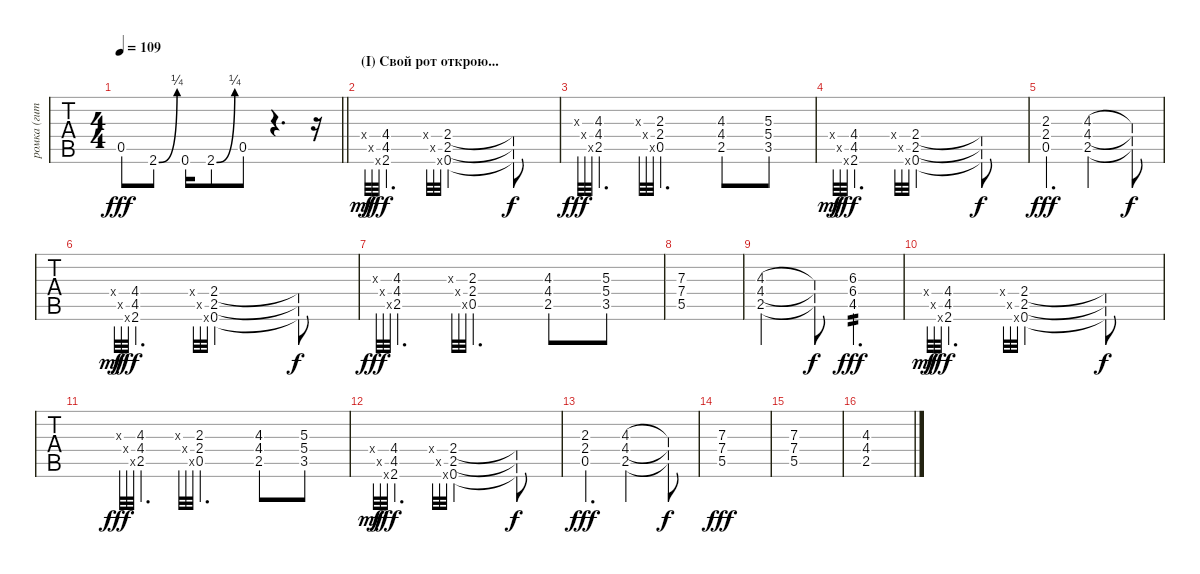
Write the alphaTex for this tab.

\track ("ромка (гитара)" "ромка (гит") {instrument distortionguitar}
\staff {tabs}
\tuning (E4 B3 G3 D3 A2 E2) {hide}
\ts (4 4)
\tempo 109
\clef g2
\barLineRight lightlight
\ks c
0.5.8{dy fff} 2.6{be (bend 0 0 60 1)}.8 0.6.16 2.6{be (bend 0 0 60 1)}.8 0.5.8 r.4{d} r.16 |
\section ("" "(I) Свой рот открою...")
0.4{x}.32{gr onbeat dy mf} 0.5{x}.32{gr onbeat} 0.6{x}.32{gr onbeat dy fff} (4.4 4.5 2.6).4{d} 0.4{x}.32{gr onbeat} 0.5{x}.32{gr onbeat} 0.6{x}.32{gr onbeat} (2.4 2.5 0.6).2 (2.4{t} 2.5{t} 0.6{t}).8{dy f} |
0.3{x}.32{gr onbeat dy fff} 0.4{x}.32{gr onbeat} 0.5{x}.32{gr onbeat} (4.3 4.4 2.5).4{d} 0.3{x}.32{gr onbeat} 0.4{x}.32{gr onbeat} 0.5{x}.32{gr onbeat} (2.3 2.4 0.5).4{d} (4.3 4.4 2.5).8 (5.3 5.4 3.5).8 |
0.4{x}.32{gr onbeat dy mf} 0.5{x}.32{gr onbeat} 0.6{x}.32{gr onbeat dy fff} (4.4 4.5 2.6).4{d} 0.4{x}.32{gr onbeat} 0.5{x}.32{gr onbeat} 0.6{x}.32{gr onbeat} (2.4 2.5 0.6).2 (2.4{t} 2.5{t} 0.6{t}).8{dy f} |
(2.3 2.4 0.5).4{d dy fff} (4.3 4.4 2.5).2 (4.3{t} 4.4{t} 2.5{t}).8{dy f} |
0.4{x}.32{gr onbeat dy mf} 0.5{x}.32{gr onbeat} 0.6{x}.32{gr onbeat dy fff} (4.4 4.5 2.6).4{d} 0.4{x}.32{gr onbeat} 0.5{x}.32{gr onbeat} 0.6{x}.32{gr onbeat} (2.4 2.5 0.6).2 (2.4{t} 2.5{t} 0.6{t}).8{dy f} |
0.3{x}.32{gr onbeat dy fff} 0.4{x}.32{gr onbeat} 0.5{x}.32{gr onbeat} (4.3 4.4 2.5).4{d} 0.3{x}.32{gr onbeat} 0.4{x}.32{gr onbeat} 0.5{x}.32{gr onbeat} (2.3 2.4 0.5).4{d} (4.3 4.4 2.5).8 (5.3 5.4 3.5).8 |
(7.3 7.4 5.5).1 |
(4.3 4.4 2.5).2 (4.3{t} 4.4{t} 2.5{t}).8{dy f} (6.3 6.4 4.5).4{d tp 2 dy fff} |
0.4{x}.32{gr onbeat dy mf} 0.5{x}.32{gr onbeat} 0.6{x}.32{gr onbeat dy fff} (4.4 4.5 2.6).4{d} 0.4{x}.32{gr onbeat} 0.5{x}.32{gr onbeat} 0.6{x}.32{gr onbeat} (2.4 2.5 0.6).2 (2.4{t} 2.5{t} 0.6{t}).8{dy f} |
0.3{x}.32{gr onbeat dy fff} 0.4{x}.32{gr onbeat} 0.5{x}.32{gr onbeat} (4.3 4.4 2.5).4{d} 0.3{x}.32{gr onbeat} 0.4{x}.32{gr onbeat} 0.5{x}.32{gr onbeat} (2.3 2.4 0.5).4{d} (4.3 4.4 2.5).8 (5.3 5.4 3.5).8 |
0.4{x}.32{gr onbeat dy mf} 0.5{x}.32{gr onbeat} 0.6{x}.32{gr onbeat dy fff} (4.4 4.5 2.6).4{d} 0.4{x}.32{gr onbeat} 0.5{x}.32{gr onbeat} 0.6{x}.32{gr onbeat} (2.4 2.5 0.6).2 (2.4{t} 2.5{t} 0.6{t}).8{dy f} |
(2.3 2.4 0.5).4{d dy fff} (4.3 4.4 2.5).2 (4.3{t} 4.4{t} 2.5{t}).8{dy f} |
(7.3 7.4 5.5).1{dy fff} |
(7.3 7.4 5.5).1 |
(4.3 4.4 2.5).1
